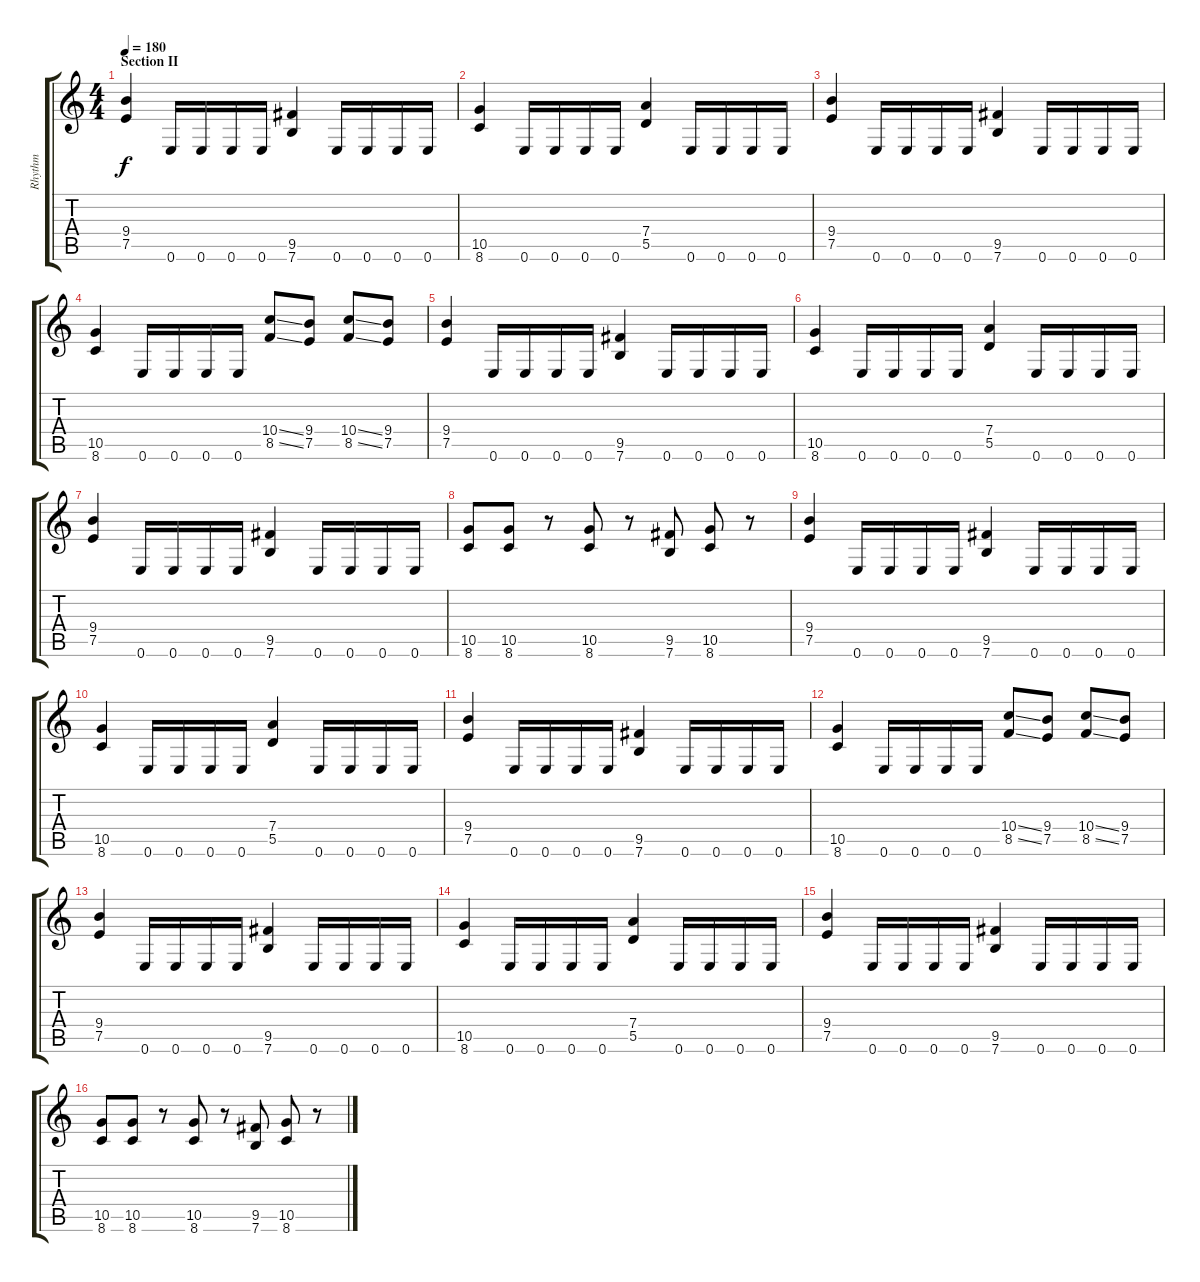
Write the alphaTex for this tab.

\track ("Rhythm" "Rhythm") {instrument distortionguitar}
\staff {score tabs}
\tuning (E4 B3 G3 D3 A2 E2) {hide}
\ts (4 4)
\section ("" "Section II")
\tempo 180
\clef g2
\ks c
(9.4 7.5).4{dy f} 0.6.16 0.6.16 0.6.16 0.6.16 (9.5 7.6).4 0.6.16 0.6.16 0.6.16 0.6.16 |
(10.5 8.6).4 0.6.16 0.6.16 0.6.16 0.6.16 (7.4 5.5).4 0.6.16 0.6.16 0.6.16 0.6.16 |
(9.4 7.5).4 0.6.16 0.6.16 0.6.16 0.6.16 (9.5 7.6).4 0.6.16 0.6.16 0.6.16 0.6.16 |
(10.5 8.6).4 0.6.16 0.6.16 0.6.16 0.6.16 (10.4{ss} 8.5{ss}).8 (9.4 7.5).8 (10.4{ss} 8.5{ss}).8 (9.4 7.5).8 |
(9.4 7.5).4 0.6.16 0.6.16 0.6.16 0.6.16 (9.5 7.6).4 0.6.16 0.6.16 0.6.16 0.6.16 |
(10.5 8.6).4 0.6.16 0.6.16 0.6.16 0.6.16 (7.4 5.5).4 0.6.16 0.6.16 0.6.16 0.6.16 |
(9.4 7.5).4 0.6.16 0.6.16 0.6.16 0.6.16 (9.5 7.6).4 0.6.16 0.6.16 0.6.16 0.6.16 |
(10.5 8.6).8 (10.5 8.6).8 r.8 (10.5 8.6).8 r.8 (9.5 7.6).8 (10.5 8.6).8 r.8 |
(9.4 7.5).4 0.6.16 0.6.16 0.6.16 0.6.16 (9.5 7.6).4 0.6.16 0.6.16 0.6.16 0.6.16 |
(10.5 8.6).4 0.6.16 0.6.16 0.6.16 0.6.16 (7.4 5.5).4 0.6.16 0.6.16 0.6.16 0.6.16 |
(9.4 7.5).4 0.6.16 0.6.16 0.6.16 0.6.16 (9.5 7.6).4 0.6.16 0.6.16 0.6.16 0.6.16 |
(10.5 8.6).4 0.6.16 0.6.16 0.6.16 0.6.16 (10.4{ss} 8.5{ss}).8 (9.4 7.5).8 (10.4{ss} 8.5{ss}).8 (9.4 7.5).8 |
(9.4 7.5).4 0.6.16 0.6.16 0.6.16 0.6.16 (9.5 7.6).4 0.6.16 0.6.16 0.6.16 0.6.16 |
(10.5 8.6).4 0.6.16 0.6.16 0.6.16 0.6.16 (7.4 5.5).4 0.6.16 0.6.16 0.6.16 0.6.16 |
(9.4 7.5).4 0.6.16 0.6.16 0.6.16 0.6.16 (9.5 7.6).4 0.6.16 0.6.16 0.6.16 0.6.16 |
(10.5 8.6).8 (10.5 8.6).8 r.8 (10.5 8.6).8 r.8 (9.5 7.6).8 (10.5 8.6).8 r.8
